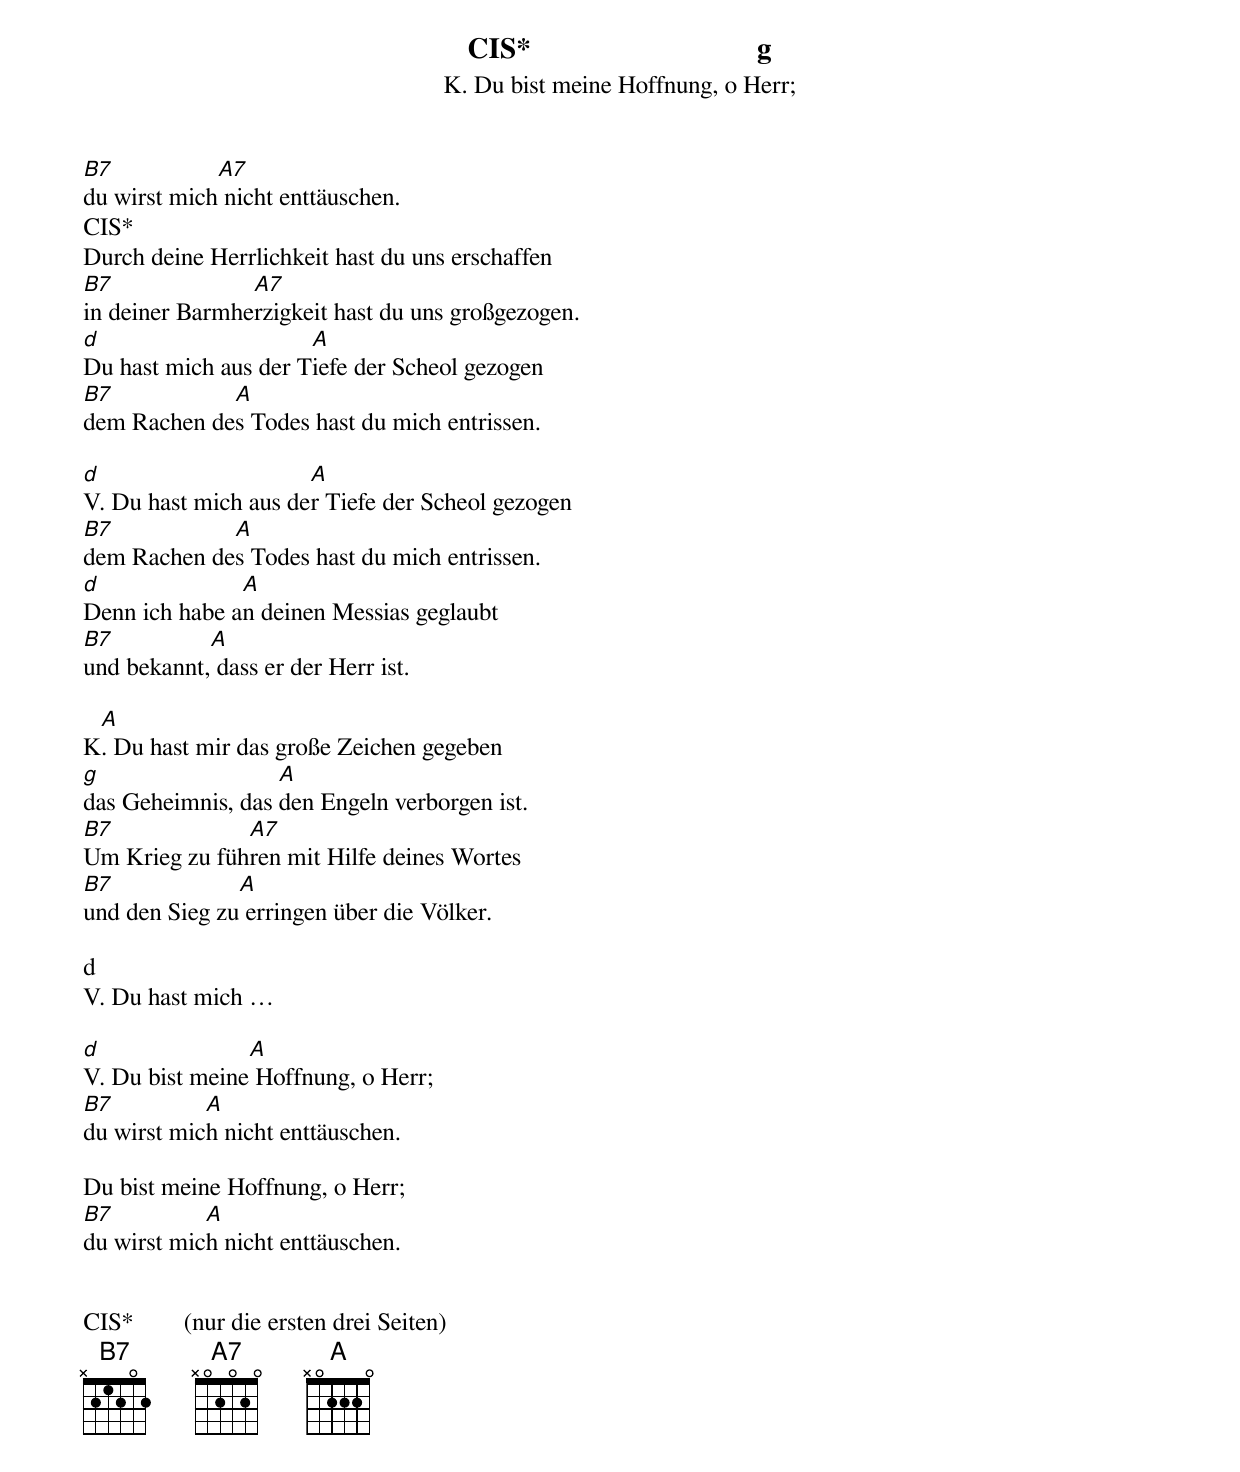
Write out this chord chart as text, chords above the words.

CIS*                               g
K. Du bist meine Hoffnung, o Herr;
B7           A7
du wirst mich nicht enttäuschen.
CIS*
Durch deine Herrlichkeit hast du uns erschaffen
B7              A7
in deiner Barmherzigkeit hast du uns großgezogen.
d                     A
Du hast mich aus der Tiefe der Scheol gezogen
B7           A
dem Rachen des Todes hast du mich entrissen.

d                     A
V. Du hast mich aus der Tiefe der Scheol gezogen
B7           A
dem Rachen des Todes hast du mich entrissen.
d              A
Denn ich habe an deinen Messias geglaubt
B7          A
und bekannt, dass er der Herr ist.

 A
K. Du hast mir das große Zeichen gegeben
g                  A
das Geheimnis, das den Engeln verborgen ist.
B7             A7
Um Krieg zu führen mit Hilfe deines Wortes
B7             A
und den Sieg zu erringen über die Völker.

d
V. Du hast mich …

d               A
V. Du bist meine Hoffnung, o Herr;
B7          A
du wirst mich nicht enttäuschen.

Du bist meine Hoffnung, o Herr;
B7          A
du wirst mich nicht enttäuschen.


CIS*        (nur die ersten drei Seiten)
